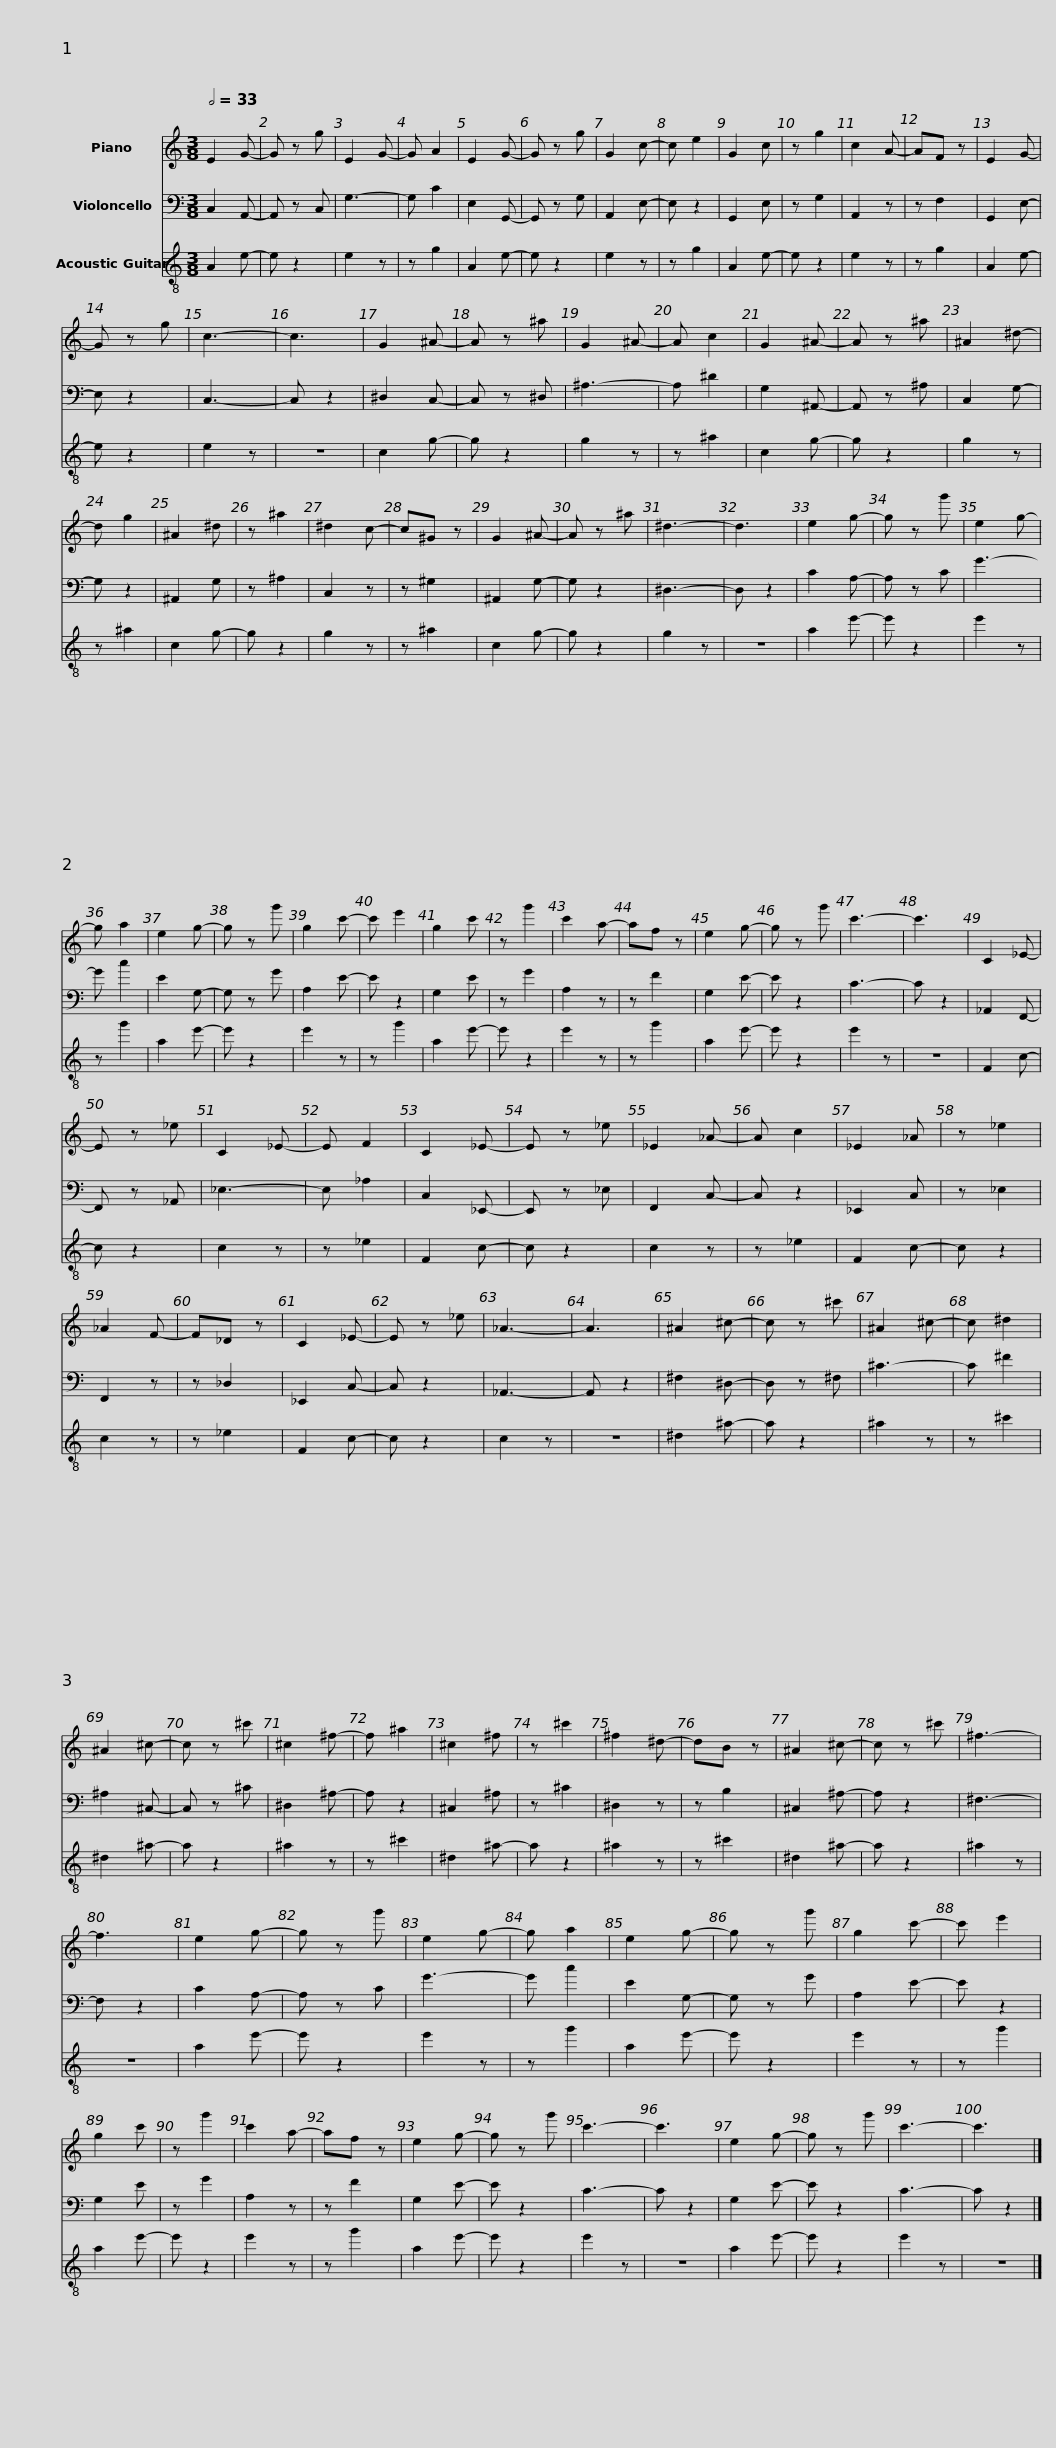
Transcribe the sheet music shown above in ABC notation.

X:1
%%score 1 2 3
L:1/8
Q:1/2=33
M:3/8
I:linebreak $
K:C
V:1 treble
V:2 bass
V:3 treble-8
V:1
 E2 G- | G z g | E2 G- | G A2 | E2 G- | %5
 G z g | G2 c- | c e2 | G2 c | z g2 | %10
 c2 A- | AF z |$ E2 G- | G z g | c3- | %15
 c3 | G2 ^A- | A z ^a | G2 ^A- | A c2 | %20
 G2 ^A- | A z ^a | ^A2 ^d- | d g2 |$ ^A2 ^d | %25
 z ^a2 | ^d2 c- | c^G z | G2 ^A- | A z ^a | %30
 ^d3- | d3 | e2 g- | g z g' | e2 g- | %35
 g a2 | e2 g- |$ g z g' | g2 c'- | c' e'2 | %40
 g2 c' | z g'2 | c'2 a- | af z | e2 g- | %45
 g z g' | c'3- | c'3 | C2 _E- | E z _e |$ %50
 C2 _E- | E F2 | C2 _E- | E z _e | _E2 _A- | %55
 A c2 | _E2 _A | z _e2 | _A2 F- | F_D z | %60
 C2 _E- |$ E z _e | _A3- | A3 | ^A2 ^c- | %65
 c z ^c' | ^A2 ^c- | c ^d2 | ^A2 ^c- | c z ^c' | %70
 ^c2 ^f- | f ^a2 | ^c2 ^f |$ z ^c'2 | ^f2 ^d- | %75
 dB z | ^A2 ^c- | c z ^c' | ^f3- | f3 | %80
 e2 g- | g z g' | e2 g- | g a2 | e2 g- | %85
 g z g' | g2 c'- |$ c' e'2 | g2 c' | z g'2 | %90
 c'2 a- | af z | e2 g- | g z g' | c'3- | %95
 c'3 | e2 g- | g z g' | c'3- | c'3 |] %100
V:2
 C,2 A,,- | A,, z C, | G,3- | G, C2 | E,2 G,,- | %5
 G,, z G, | A,,2 E,- | E, z2 | G,,2 E, | z G,2 | %10
 A,,2 z | z F,2 |$ G,,2 E,- | E, z2 | C,3- | %15
 C, z2 | ^D,2 C,- | C, z ^D, | ^A,3- | A, ^D2 | %20
 G,2 ^A,,- | A,, z ^A, | C,2 G,- | G, z2 |$ ^A,,2 G, | %25
 z ^A,2 | C,2 z | z ^G,2 | ^A,,2 G,- | G, z2 | %30
 ^D,3- | D, z2 | C2 A,- | A, z C | G3- | %35
 G c2 | E2 G,- |$ G, z G | A,2 E- | E z2 | %40
 G,2 E | z G2 | A,2 z | z F2 | G,2 E- | %45
 E z2 | C3- | C z2 | _A,,2 F,,- | F,, z _A,, |$ %50
 _E,3- | E, _A,2 | C,2 _E,,- | E,, z _E, | F,,2 C,- | %55
 C, z2 | _E,,2 C, | z _E,2 | F,,2 z | z _D,2 | %60
 _E,,2 C,- |$ C, z2 | _A,,3- | A,, z2 | ^F,2 ^D,- | %65
 D, z ^F, | ^C3- | C ^F2 | ^A,2 ^C,- | C, z ^C | %70
 ^D,2 ^A,- | A, z2 | ^C,2 ^A, |$ z ^C2 | ^D,2 z | %75
 z B,2 | ^C,2 ^A,- | A, z2 | ^F,3- | F, z2 | %80
 C2 A,- | A, z C | G3- | G c2 | E2 G,- | %85
 G, z G | A,2 E- |$ E z2 | G,2 E | z G2 | %90
 A,2 z | z F2 | G,2 E- | E z2 | C3- | %95
 C z2 | G,2 E- | E z2 | C3- | C z2 |] %100
V:3
 A2 e- | e z2 | e2 z | z g2 | A2 e- | %5
 e z2 | e2 z | z g2 | A2 e- | e z2 | %10
 e2 z | z g2 |$ A2 e- | e z2 | e2 z | %15
 z3 | c2 g- | g z2 | g2 z | z ^a2 | %20
 c2 g- | g z2 | g2 z | z ^a2 |$ c2 g- | %25
 g z2 | g2 z | z ^a2 | c2 g- | g z2 | %30
 g2 z | z3 | a2 e'- | e' z2 | e'2 z | %35
 z g'2 | a2 e'- |$ e' z2 | e'2 z | z g'2 | %40
 a2 e'- | e' z2 | e'2 z | z g'2 | a2 e'- | %45
 e' z2 | e'2 z | z3 | F2 c- | c z2 |$ %50
 c2 z | z _e2 | F2 c- | c z2 | c2 z | %55
 z _e2 | F2 c- | c z2 | c2 z | z _e2 | %60
 F2 c- |$ c z2 | c2 z | z3 | ^d2 ^a- | %65
 a z2 | ^a2 z | z ^c'2 | ^d2 ^a- | a z2 | %70
 ^a2 z | z ^c'2 | ^d2 ^a- |$ a z2 | ^a2 z | %75
 z ^c'2 | ^d2 ^a- | a z2 | ^a2 z | z3 | %80
 a2 e'- | e' z2 | e'2 z | z g'2 | a2 e'- | %85
 e' z2 | e'2 z |$ z g'2 | a2 e'- | e' z2 | %90
 e'2 z | z g'2 | a2 e'- | e' z2 | e'2 z | %95
 z3 | a2 e'- | e' z2 | e'2 z | z3 |] %100
